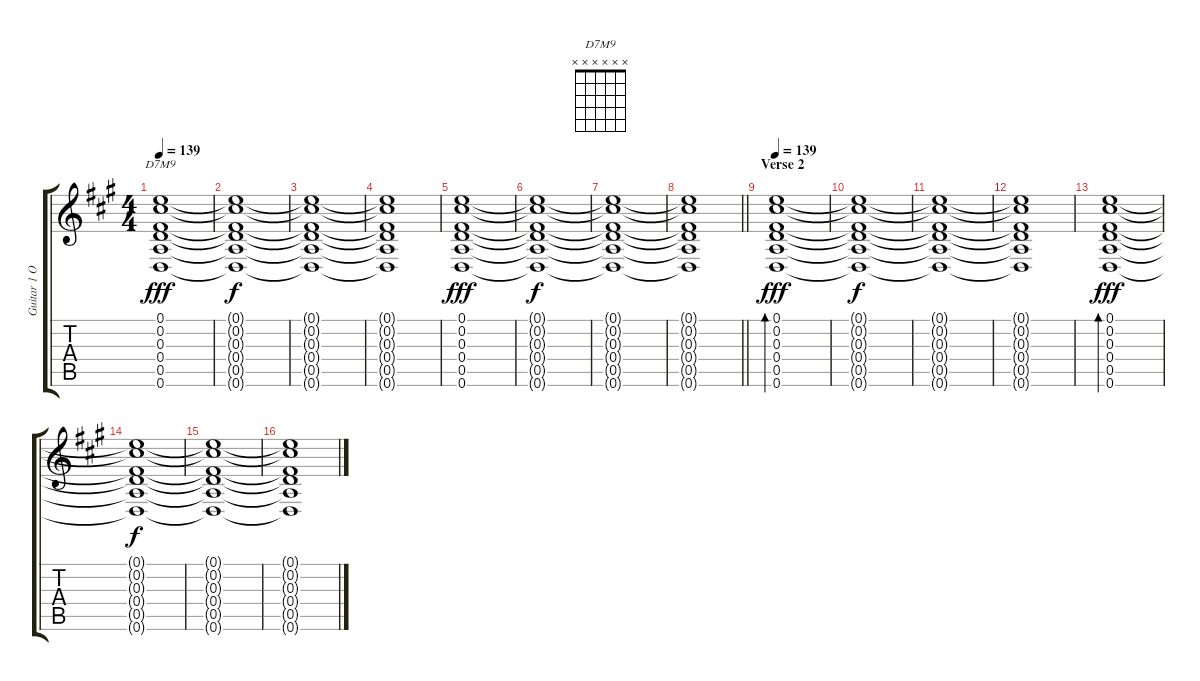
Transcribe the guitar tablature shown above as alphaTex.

\track ("Guitar 1 Open Tuning" "Guitar 1 O") {instrument electricguitarjazz}
\staff {score tabs}
\tuning (E4 Db4 Gb3 D3 A2 D2) {hide}
\chord ("D7M9" x x x x x x)
\ts (4 4)
\tempo 139
\clef g2
\ks a
(0.1 0.2 0.3 0.4 0.5 0.6).1{ch "D7M9" dy fff} |
(0.1{t} 0.2{t} 0.3{t} 0.4{t} 0.5{t} 0.6{t}).1{dy f} |
(0.1{t} 0.2{t} 0.3{t} 0.4{t} 0.5{t} 0.6{t}).1 |
(0.1{t} 0.2{t} 0.3{t} 0.4{t} 0.5{t} 0.6{t}).1 |
(0.1 0.2 0.3 0.4 0.5 0.6).1{dy fff} |
(0.1{t} 0.2{t} 0.3{t} 0.4{t} 0.5{t} 0.6{t}).1{dy f} |
(0.1{t} 0.2{t} 0.3{t} 0.4{t} 0.5{t} 0.6{t}).1 |
\barLineRight lightlight
(0.1{t} 0.2{t} 0.3{t} 0.4{t} 0.5{t} 0.6{t}).1 |
\section ("" "Verse 2")
\tempo 139
(0.1 0.2 0.3 0.4 0.5 0.6).1{bd 240 dy fff} |
(0.1{t} 0.2{t} 0.3{t} 0.4{t} 0.5{t} 0.6{t}).1{dy f} |
(0.1{t} 0.2{t} 0.3{t} 0.4{t} 0.5{t} 0.6{t}).1 |
(0.1{t} 0.2{t} 0.3{t} 0.4{t} 0.5{t} 0.6{t}).1 |
(0.1 0.2 0.3 0.4 0.5 0.6).1{bd 240 dy fff} |
(0.1{t} 0.2{t} 0.3{t} 0.4{t} 0.5{t} 0.6{t}).1{dy f} |
(0.1{t} 0.2{t} 0.3{t} 0.4{t} 0.5{t} 0.6{t}).1 |
(0.1{t} 0.2{t} 0.3{t} 0.4{t} 0.5{t} 0.6{t}).1
